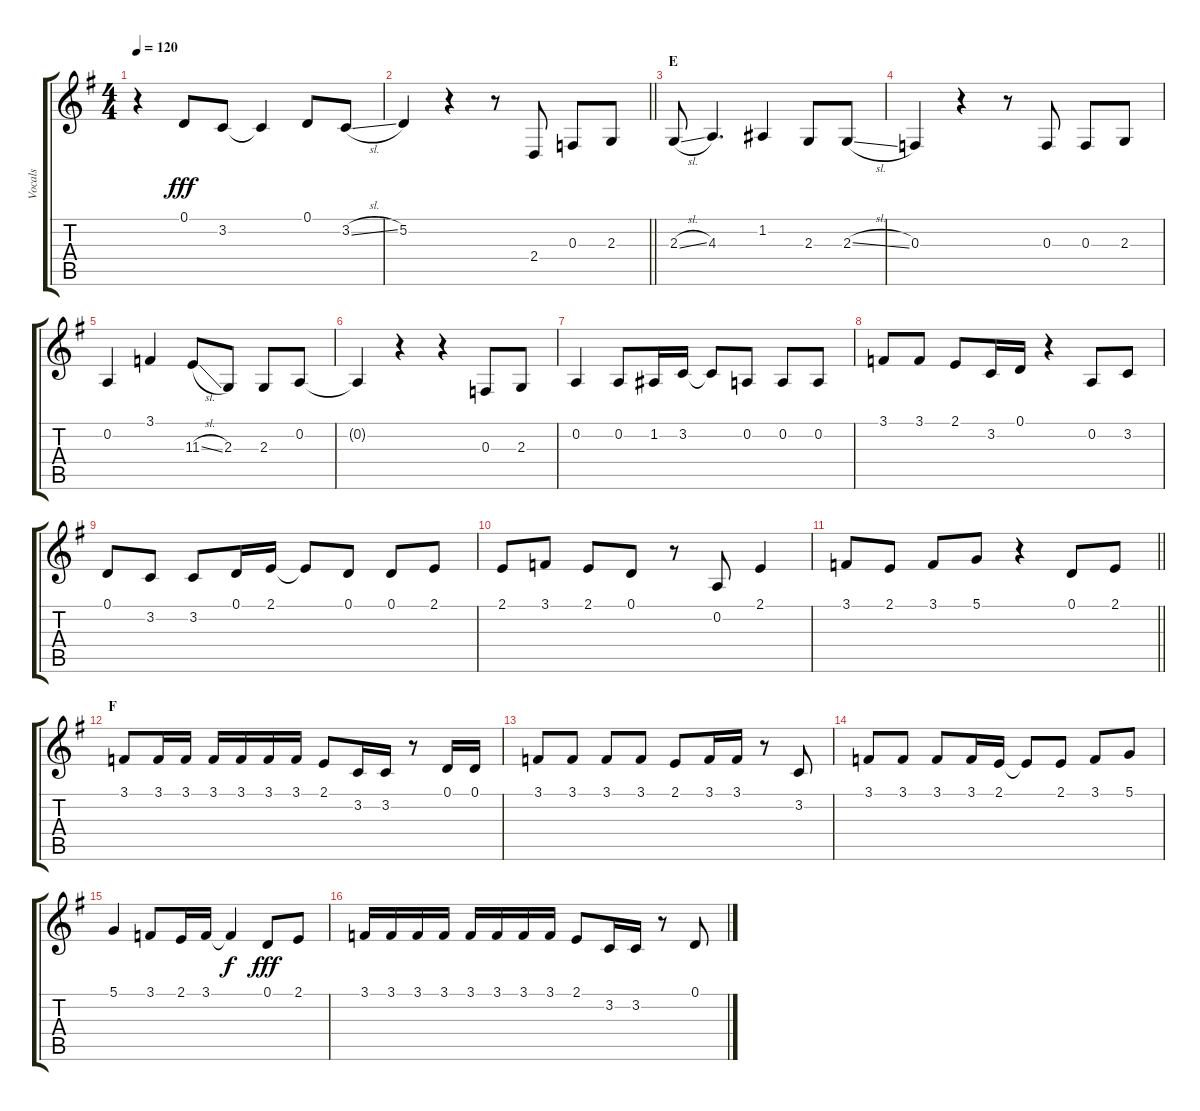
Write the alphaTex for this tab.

\track ("Vocals" "Vocals") {instrument voiceoohs}
\staff {score tabs}
\tuning (D4 A3 F3 C3 G2 D2) {hide}
\ts (4 4)
\tempo 120
\clef g2
\ks g
r.4{dy fff} 0.1.8 3.2.8 3.2{t}.4 0.1.8 3.2{sl}.8 |
\barLineRight lightlight
5.2.4 r.4 r.8 2.4.8 0.3.8 2.3.8 |
\section ("" "E")
2.3{sl}.8 4.3.4{d} 1.2.4 2.3.8 2.3{sl}.8 |
0.3.4 r.4 r.8 0.3.8 0.3.8 2.3.8 |
0.2.4 3.1.4 11.3{sl}.8 2.3.8 2.3.8 0.2.8 |
0.2{t}.4 r.4 r.4 0.3.8 2.3.8 |
0.2.4 0.2.8 1.2.16 3.2.16 3.2{t}.8 0.2.8 0.2.8 0.2.8 |
3.1.8 3.1.8 2.1.8 3.2.16 0.1.16 r.4 0.2.8 3.2.8 |
0.1.8 3.2.8 3.2.8 0.1.16 2.1.16 2.1{t}.8 0.1.8 0.1.8 2.1.8 |
2.1.8 3.1.8 2.1.8 0.1.8 r.8 0.2.8 2.1.4 |
\barLineRight lightlight
3.1.8 2.1.8 3.1.8 5.1.8 r.4 0.1.8 2.1.8 |
\section ("" "F")
3.1.8 3.1.16 3.1.16 3.1.16 3.1.16 3.1.16 3.1.16 2.1.8 3.2.16 3.2.16 r.8 0.1.16 0.1.16 |
3.1.8 3.1.8 3.1.8 3.1.8 2.1.8 3.1.16 3.1.16 r.8 3.2.8 |
3.1.8 3.1.8 3.1.8 3.1.16 2.1.16 2.1{t}.8 2.1.8 3.1.8 5.1.8 |
5.1.4 3.1.8 2.1.16 3.1.16 3.1{t}.4{dy f} 0.1.8{dy fff} 2.1.8 |
3.1.16 3.1.16 3.1.16 3.1.16 3.1.16 3.1.16 3.1.16 3.1.16 2.1.8 3.2.16 3.2.16 r.8 0.1.8
